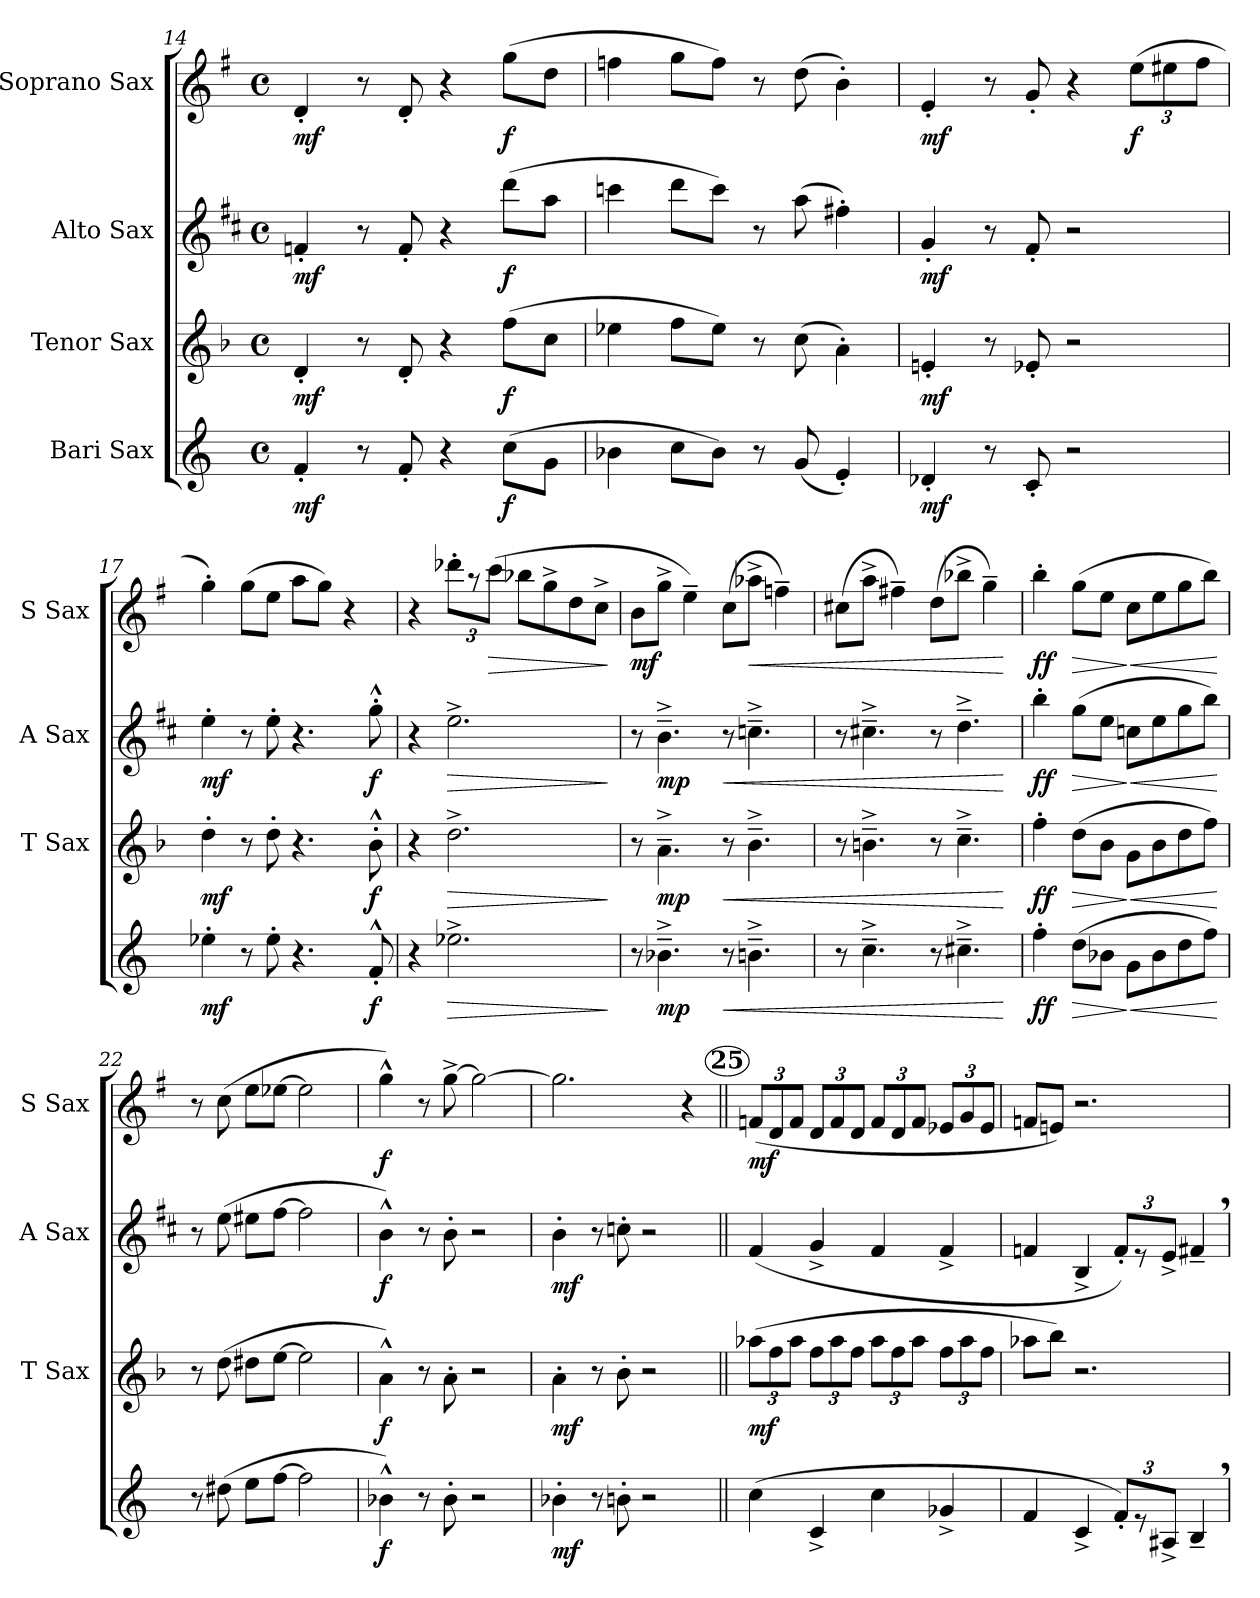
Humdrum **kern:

**kern	**dynam	**kern	**dynam	**kern	**dynam	**kern	**dynam
*part4	*part4	*part3	*part3	*part2	*part2	*part1	*part1
*staff4	*staff4	*staff3	*staff3	*staff2	*staff2	*staff1	*staff1
*I"Bari Sax	*	*I"Tenor Sax	*	*I"Alto Sax	*	*I"Soprano Sax	*
*	*	*I'T Sax	*	*I'A Sax	*	*I'S Sax	*
*clefG2	*	*clefG2	*	*clefG2	*	*clefG2	*
*ITrd8c14	*	*ITrd8c14	*	*ITrd5c9	*	*ITrd1c2	*
*k[]	*	*k[b-]	*	*k[b-]	*	*k[b-]	*
*C:	*	*F:	*	*F:	*	*F:	*
*M4/4	*	*M4/4	*	*M4/4	*	*M4/4	*
*met(c)	*	*met(c)	*	*met(c)	*	*met(c)	*
=14	=14	=14	=14	=14	=14	=14	=14
!	!LO:DY:b	!	!LO:DY:b	!	!LO:DY:b	!	!LO:DY:b
4F'</	mf	4D'</	mf	4A-X'</	mf	4c'</	mf
8r	.	8r	.	8r	.	8r	.
8F'</	.	8D'</	.	8A-'</	.	8c'</	.
4r	.	4r	.	4r	.	4r	.
!	!LO:DY:b	!	!LO:DY:b	!	!LO:DY:b	!	!LO:DY:b
(>8c\L	f	(>8f\L	f	(>8ff\L	f	(>8ff\L	f
8G\J	.	8c\J	.	8cc\J	.	8cc\J	.
=15	=15	=15	=15	=15	=15	=15	=15
4B-X\	.	4e-X\	.	4ee-X\	.	4ee-X\	.
8c\L	.	8f\L	.	8ff\L	.	8ff\L	.
8B-\J)	.	8e-\J)	.	8ee-\J)	.	8ee-\J)	.
8r	.	8r	.	8r	.	8r	.
(<8G/	.	(>8c\	.	(>8cc\	.	(>8cc\	.
4E'</)	.	4A'>\)	.	4an'>\)	.	4a'>\)	.
=16	=16	=16	=16	=16	=16	=16	=16
!	!LO:DY:b	!	!LO:DY:b	!	!LO:DY:b	!	!LO:DY:b
4D-X'</	mf	4En'</	mf	4B-'</	mf	4d'</	mf
8r	.	8r	.	8r	.	8r	.
8C'</	.	8E-X'</	.	8A'</	.	8f'</	.
2r	.	2r	.	2r	.	4r	.
!	!	!	!	!	!	!	!LO:DY:b
.	.	.	.	.	.	(>12dd\L	f
.	.	.	.	.	.	12dd#X\	.
.	.	.	.	.	.	12ee\J	.
=17	=17	=17	=17	=17	=17	=17	=17
!	!LO:DY:b	!	!LO:DY:b	!	!LO:DY:b	!	!
4e-X'>\	mf	4d'>\	mf	4g'>\	mf	4ff'>\)	.
8r	.	8r	.	8r	.	(>8ff\L	.
8e-'>\	.	8d'>\	.	8g'>\	.	8dd\J	.
4.r	.	4.r	.	4.r	.	8gg\L	.
.	.	.	.	.	.	8ff\J)	.
.	.	.	.	.	.	4r	.
!	!LO:DY:b	!	!LO:DY:b	!	!LO:DY:b	!	!
8F^^>'>/	f	8B-^^>'>\	f	8b-^^>'>\	f	.	.
=18	=18	=18	=18	=18	=18	=18	=18
4r	.	4r	.	4r	.	4r	.
!	!LO:HP:b	!	!LO:HP:b	!	!LO:HP:b	!	!
2.e-X^>\	>	2.d^>\	>	2.g^>\	>	12ccc-X'>\L	.
.	.	.	.	.	.	12r	.
!	!	!	!	!	!	!	!LO:HP:b
.	.	.	.	.	.	(>12bb-\J	>
.	.	.	.	.	.	8aa-X\L	.
.	.	.	.	.	.	8ff^>\	.
.	.	.	.	.	.	8cc\	.
.	.	.	.	.	.	8b-^>\J	.
.	]	.	]	.	]	.	]
!!LO:LB:g=z
=19	=19	=19	=19	=19	=19	=19	=19
!	!	!	!	!	!	!	!LO:DY:b
8r	.	8r	.	8r	.	8a\L	mf
!	!LO:DY:b	!	!LO:DY:b	!	!LO:DY:b	!	!
4.B-X^>~>\	mp	4.A^>~>\	mp	4.d^>~>\	mp	8ff^>\J	.
.	.	.	.	.	.	4dd~>\)	.
!	!LO:HP:b	!	!LO:HP:b	!	!LO:HP:b	!	!
8r	<	8r	<	8r	<	(>8b-\L	.
!	!	!	!	!	!	!	!LO:HP:b
4.Bn^>~>\	.	4.B-^>~>\	.	4.e-X^>~>\	.	8gg-X^>\J	<
.	.	.	.	.	.	4ee-X~>\)	.
=20	=20	=20	=20	=20	=20	=20	=20
8r	.	8r	.	8r	.	(>8bn\L	.
4.c^>~>\	.	4.Bn^>~>\	.	4.en^>~>\	.	8gg^>\J	.
.	.	.	.	.	.	4een~>\)	.
8r	.	8r	.	8r	.	(>8cc\L	.
4.c#X^>~>\	.	4.c^>~>\	.	4.f^>~>\	.	8aa-X^>\J	.
.	.	.	.	.	.	4ff~>\)	.
.	[	.	[	.	[	.	[
=21	=21	=21	=21	=21	=21	=21	=21
!	!LO:DY:b	!	!LO:DY:b	!	!LO:DY:b	!	!LO:DY:b
4f'>\	ff	4f'>\	ff	4dd'>\	ff	4aa'>\	ff
!	!LO:HP:b	!	!LO:HP:b	!	!LO:HP:b	!	!LO:HP:b
(>8d\L	>	(>8d\L	>	(>8b-\L	>	(>8ff\L	>
8B-X\J	.	8B-\J	.	8g\J	.	8dd\J	.
!	!LO:HP:n=1:b	!	!LO:HP:n=1:b	!	!LO:HP:n=1:b	!	!LO:HP:n=1:b
8G\L	] <	8G\L	] <	8e-X\L	] <	8b-\L	] <
8B-\	.	8B-\	.	8g\	.	8dd\	.
8d\	.	8d\	.	8b-\	.	8ff\	.
8f\J)	.	8f\J)	.	8dd\J)	.	8aa\J)	.
.	[	.	[	.	[	.	[
=22	=22	=22	=22	=22	=22	=22	=22
8r	.	8r	.	8r	.	8r	.
(>8d#X\	.	(>8d\	.	(>8g\	.	(>8b-\	.
8e\L	.	8d#X\L	.	8g#X\L	.	8dd\L	.
[8f\J	.	[8e\J	.	[8a\J	.	[8dd-X\J	.
2f\]	.	2e\]	.	2a\]	.	2dd-\]	.
=23	=23	=23	=23	=23	=23	=23	=23
!	!LO:DY:b	!	!LO:DY:b	!	!LO:DY:b	!	!LO:DY:b
4B-X^^>\)	f	4A^^>\)	f	4d^^>\)	f	4ff^^>\)	f
8r	.	8r	.	8r	.	8r	.
8B-'>\	.	8A'>\	.	8d'>\	.	[8ff^>\	.
2r	.	2r	.	2r	.	2ff\_	.
=24	=24	=24	=24	=24	=24	=24	=24
!	!LO:DY:b	!	!LO:DY:b	!	!LO:DY:b	!	!
4B-X'>\	mf	4A'>\	mf	4d'>\	mf	2.ff\]	.
8r	.	8r	.	8r	.	.	.
8Bn'>\	.	8B-'>\	.	8e-X'>\	.	.	.
2r	.	2r	.	2r	.	.	.
.	.	.	.	.	.	4r	.
!!LO:PB:g=z
!!LO:REH:place=s1:a:B:enc=circle:fs=10.5:t=25
=25||	=25||	=25||	=25||	=25||	=25||	=25||	=25||
!	!	!	!LO:DY:b	!	!	!	!LO:DY:b
(>4c\	.	(>12a-X\L	mf	(4A/	.	(<12e-X/L	mf
.	.	12f\	.	.	.	12c/	.
.	.	12a-\J	.	.	.	12e-/J	.
4C^</	.	12f\L	.	4B-^</	.	12c/L	.
.	.	12a-\	.	.	.	12e-/	.
.	.	12f\J	.	.	.	12c/J	.
4c\	.	12a-\L	.	4A/	.	12e-/L	.
.	.	12f\	.	.	.	12c/	.
.	.	12a-\J	.	.	.	12e-/J	.
4G-X^</	.	12f\L	.	4A^</	.	12d-X/L	.
.	.	12a-\	.	.	.	12f/	.
.	.	12f\J	.	.	.	12d-/J	.
=26	=26	=26	=26	=26	=26	=26	=26
4F/	.	8a-X\L	.	4A-X/	.	8e-X/L	.
.	.	8b-\J)	.	.	.	8dn/J)	.
4C^</	.	2.r	.	4D^</	.	2.r	.
12F'</L)	.	.	.	12A-'</L)	.	.	.
12r	.	.	.	12r	.	.	.
12AA#X^</J	.	.	.	12G^</J	.	.	.
4BB~<,>/	.	.	.	4An~<,>/	.	.	.
=	=	=	=	=	=	=	=
*-	*-	*-	*-	*-	*-	*-	*-
